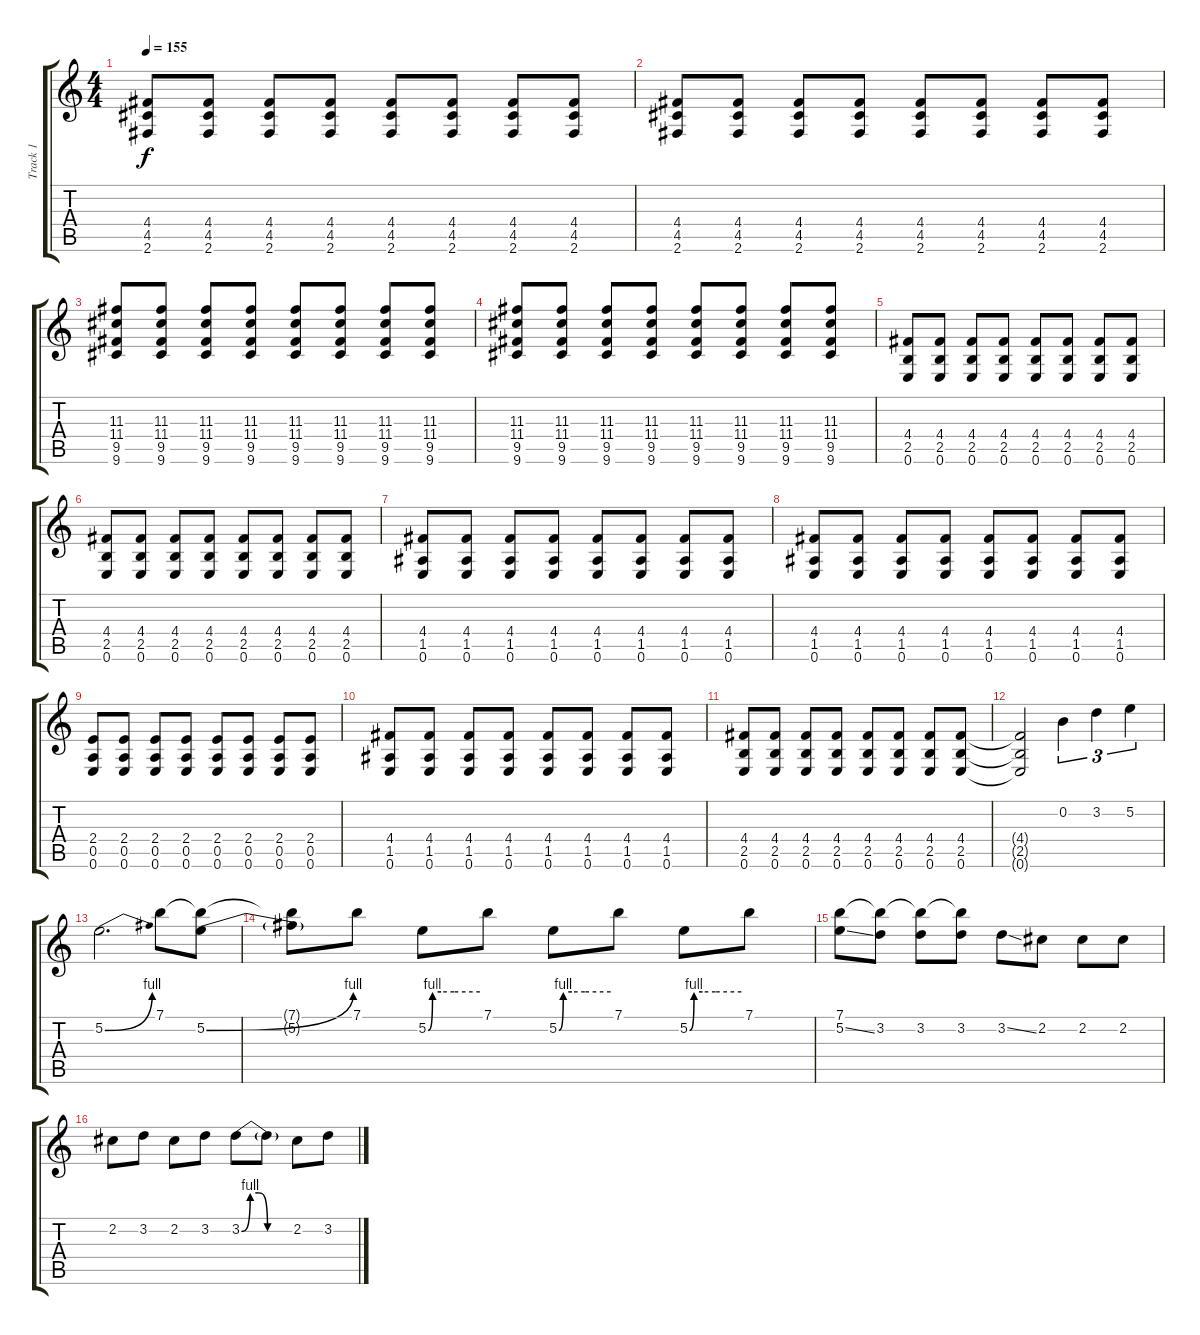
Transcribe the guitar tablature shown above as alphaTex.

\track ("Track 1" "Track 1") {instrument acousticguitarnylon}
\staff {score tabs}
\tuning (E4 B3 G3 D3 A2 E2) {hide}
\ts (4 4)
\tempo 155
\clef g2
\ks c
(4.4 4.5 2.6).8{dy f} (4.4 4.5 2.6).8 (4.4 4.5 2.6).8 (4.4 4.5 2.6).8 (4.4 4.5 2.6).8 (4.4 4.5 2.6).8 (4.4 4.5 2.6).8 (4.4 4.5 2.6).8 |
(4.4 4.5 2.6).8 (4.4 4.5 2.6).8 (4.4 4.5 2.6).8 (4.4 4.5 2.6).8 (4.4 4.5 2.6).8 (4.4 4.5 2.6).8 (4.4 4.5 2.6).8 (4.4 4.5 2.6).8 |
(11.3 11.4 9.5 9.6).8 (11.3 11.4 9.5 9.6).8 (11.3 11.4 9.5 9.6).8 (11.3 11.4 9.5 9.6).8 (11.3 11.4 9.5 9.6).8 (11.3 11.4 9.5 9.6).8 (11.3 11.4 9.5 9.6).8 (11.3 11.4 9.5 9.6).8 |
(11.3 11.4 9.5 9.6).8 (11.3 11.4 9.5 9.6).8 (11.3 11.4 9.5 9.6).8 (11.3 11.4 9.5 9.6).8 (11.3 11.4 9.5 9.6).8 (11.3 11.4 9.5 9.6).8 (11.3 11.4 9.5 9.6).8 (11.3 11.4 9.5 9.6).8 |
(4.4 2.5 0.6).8 (4.4 2.5 0.6).8 (4.4 2.5 0.6).8 (4.4 2.5 0.6).8 (4.4 2.5 0.6).8 (4.4 2.5 0.6).8 (4.4 2.5 0.6).8 (4.4 2.5 0.6).8 |
(4.4 2.5 0.6).8 (4.4 2.5 0.6).8 (4.4 2.5 0.6).8 (4.4 2.5 0.6).8 (4.4 2.5 0.6).8 (4.4 2.5 0.6).8 (4.4 2.5 0.6).8 (4.4 2.5 0.6).8 |
(4.4 1.5 0.6).8 (4.4 1.5 0.6).8 (4.4 1.5 0.6).8 (4.4 1.5 0.6).8 (4.4 1.5 0.6).8 (4.4 1.5 0.6).8 (4.4 1.5 0.6).8 (4.4 1.5 0.6).8 |
(4.4 1.5 0.6).8 (4.4 1.5 0.6).8 (4.4 1.5 0.6).8 (4.4 1.5 0.6).8 (4.4 1.5 0.6).8 (4.4 1.5 0.6).8 (4.4 1.5 0.6).8 (4.4 1.5 0.6).8 |
(2.4 0.5 0.6).8 (2.4 0.5 0.6).8 (2.4 0.5 0.6).8 (2.4 0.5 0.6).8 (2.4 0.5 0.6).8 (2.4 0.5 0.6).8 (2.4 0.5 0.6).8 (2.4 0.5 0.6).8 |
(4.4 1.5 0.6).8 (4.4 1.5 0.6).8 (4.4 1.5 0.6).8 (4.4 1.5 0.6).8 (4.4 1.5 0.6).8 (4.4 1.5 0.6).8 (4.4 1.5 0.6).8 (4.4 1.5 0.6).8 |
(4.4 2.5 0.6).8 (4.4 2.5 0.6).8 (4.4 2.5 0.6).8 (4.4 2.5 0.6).8 (4.4 2.5 0.6).8 (4.4 2.5 0.6).8 (4.4 2.5 0.6).8 (4.4 2.5 0.6).8 |
(4.4{t} 2.5{t} 0.6{t}).2 0.2.4{tu (3 2)} 3.2.4{tu (3 2)} 5.2.4{tu (3 2)} |
5.2{be (bend 0 0 60 4)}.2{d} 7.1.8 (7.1{t} 5.2{be (bend 0 0 60 4)}).8 |
(7.1{t} 5.2{t}).8 7.1.8 5.2{be (custom 0 0 5 4 15 4 30 4 60 4)}.8 7.1.8 5.2{be (custom 0 0 5 4 15 4 30 4 60 4)}.8 7.1.8 5.2{be (custom 0 0 5 4 15 4 30 4 60 4)}.8 7.1.8 |
(7.1 5.2{ss}).8 (7.1{t} 3.2).8 (7.1{t} 3.2).8 (7.1{t} 3.2).8 3.2{ss}.8 2.2.8 2.2.8 2.2.8 |
2.2.8 3.2.8 2.2.8 3.2.8 3.2{be (custom 0 0 10 4 20 4 30 0 60 0)}.8 3.2{t}.8 2.2.8 3.2.8
